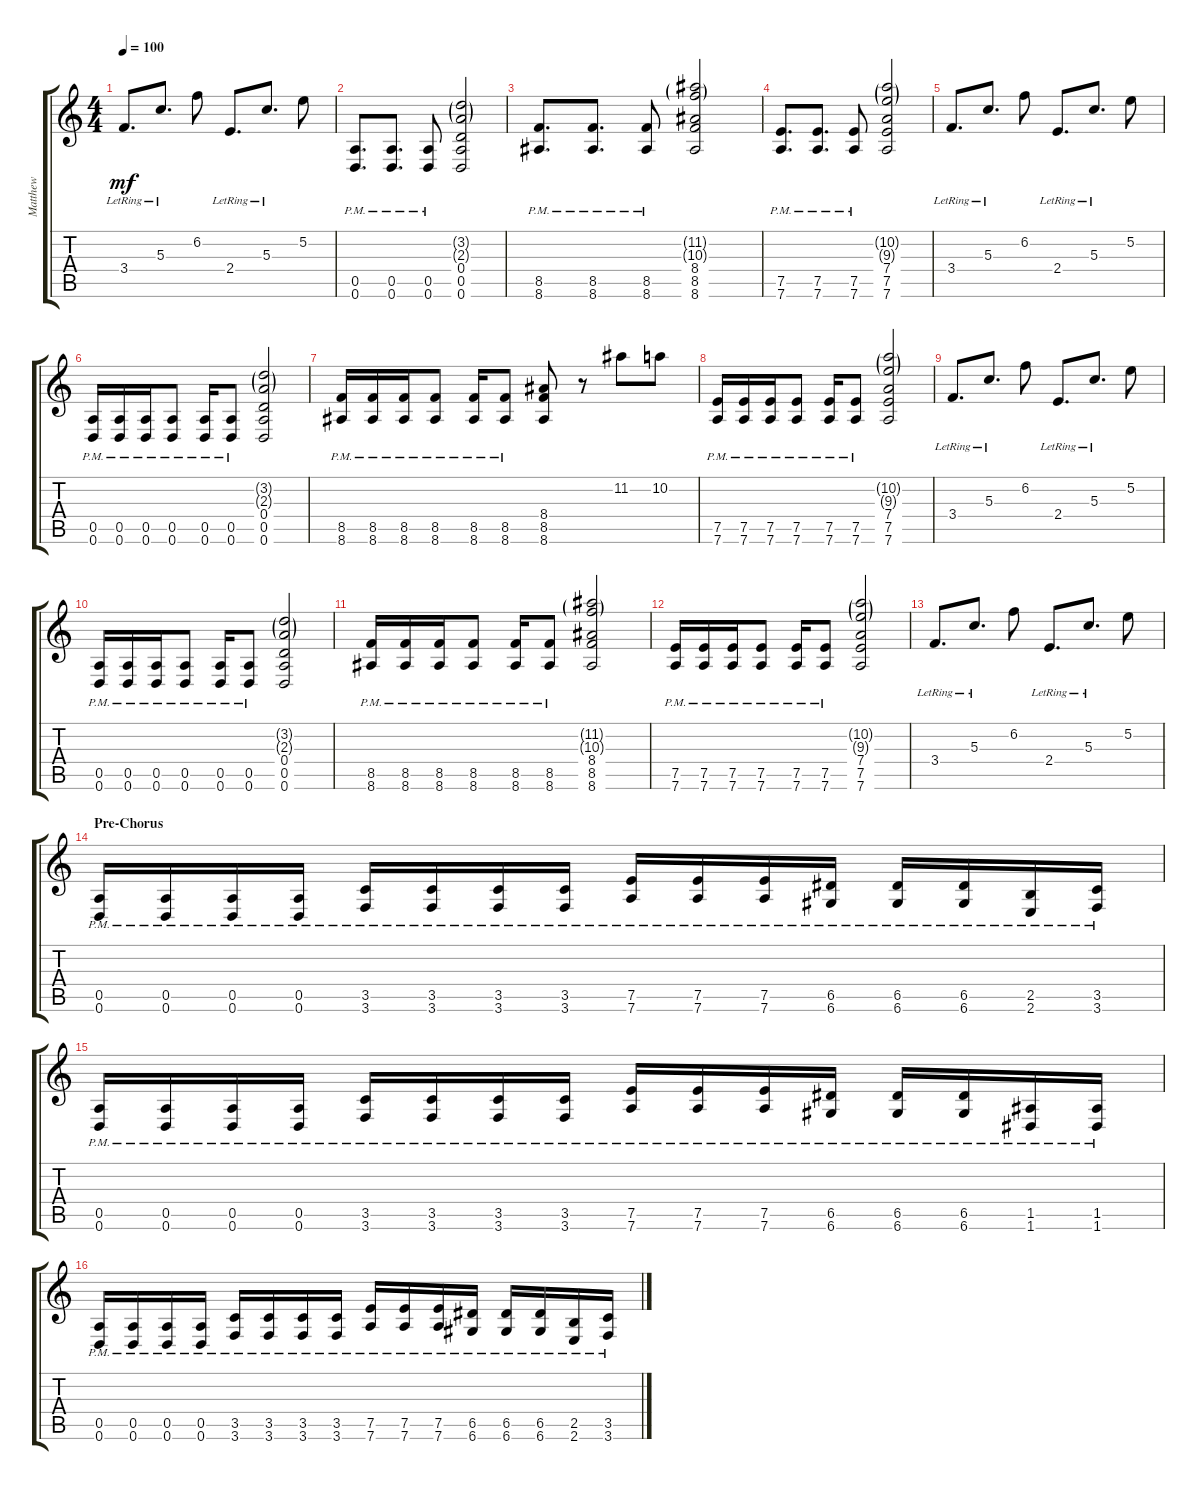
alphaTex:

\track ("Matthew" "Matthew") {instrument distortionguitar}
\staff {score tabs}
\tuning (E4 B3 G3 D3 A2 D2) {hide}
\ts (4 4)
\tempo 100
\clef g2
\ks c
3.4{lr}.8{d dy mf} 5.3{lr}.8{d} 6.2.8 2.4{lr}.8{d} 5.3{lr}.8{d} 5.2.8 |
(0.5{pm} 0.6{pm}).8{d} (0.5{pm} 0.6{pm}).8{d} (0.5{pm} 0.6{pm}).8 (3.2{g} 2.3{g} 0.4 0.5 0.6).2 |
(8.5{pm} 8.6{pm}).8{d} (8.5{pm} 8.6{pm}).8{d} (8.5{pm} 8.6{pm}).8 (11.2{g} 10.3{g} 8.4 8.5 8.6).2 |
(7.5{pm} 7.6{pm}).8{d} (7.5{pm} 7.6{pm}).8{d} (7.5{pm} 7.6{pm}).8 (10.2{g} 9.3{g} 7.4 7.5 7.6).2 |
3.4{lr}.8{d} 5.3{lr}.8{d} 6.2.8 2.4{lr}.8{d} 5.3{lr}.8{d} 5.2.8 |
(0.5{pm} 0.6{pm}).16 (0.5{pm} 0.6{pm}).16 (0.5{pm} 0.6{pm}).16 (0.5{pm} 0.6{pm}).8 (0.5{pm} 0.6{pm}).16 (0.5{pm} 0.6{pm}).8 (3.2{g} 2.3{g} 0.4 0.5 0.6).2 |
(8.5{pm} 8.6{pm}).16 (8.5{pm} 8.6{pm}).16 (8.5{pm} 8.6{pm}).16 (8.5{pm} 8.6{pm}).8 (8.5{pm} 8.6{pm}).16 (8.5{pm} 8.6{pm}).8 (8.4 8.5 8.6).8 r.8 11.2.8 10.2.8 |
(7.5{pm} 7.6{pm}).16 (7.5{pm} 7.6{pm}).16 (7.5{pm} 7.6{pm}).16 (7.5{pm} 7.6{pm}).8 (7.5{pm} 7.6{pm}).16 (7.5{pm} 7.6{pm}).8 (10.2{g} 9.3{g} 7.4 7.5 7.6).2 |
3.4{lr}.8{d} 5.3{lr}.8{d} 6.2.8 2.4{lr}.8{d} 5.3{lr}.8{d} 5.2.8 |
(0.5{pm} 0.6{pm}).16 (0.5{pm} 0.6{pm}).16 (0.5{pm} 0.6{pm}).16 (0.5{pm} 0.6{pm}).8 (0.5{pm} 0.6{pm}).16 (0.5{pm} 0.6{pm}).8 (3.2{g} 2.3{g} 0.4 0.5 0.6).2 |
(8.5{pm} 8.6{pm}).16 (8.5{pm} 8.6{pm}).16 (8.5{pm} 8.6{pm}).16 (8.5{pm} 8.6{pm}).8 (8.5{pm} 8.6{pm}).16 (8.5{pm} 8.6{pm}).8 (11.2{g} 10.3{g} 8.4 8.5 8.6).2 |
(7.5{pm} 7.6{pm}).16 (7.5{pm} 7.6{pm}).16 (7.5{pm} 7.6{pm}).16 (7.5{pm} 7.6{pm}).8 (7.5{pm} 7.6{pm}).16 (7.5{pm} 7.6{pm}).8 (10.2{g} 9.3{g} 7.4 7.5 7.6).2 |
3.4{lr}.8{d} 5.3{lr}.8{d} 6.2.8 2.4{lr}.8{d} 5.3{lr}.8{d} 5.2.8 |
\section ("" "Pre-Chorus")
(0.5{pm} 0.6{pm}).16 (0.5{pm} 0.6{pm}).16 (0.5{pm} 0.6{pm}).16 (0.5{pm} 0.6{pm}).16 (3.5{pm} 3.6{pm}).16 (3.5{pm} 3.6{pm}).16 (3.5{pm} 3.6{pm}).16 (3.5{pm} 3.6{pm}).16 (7.5{pm} 7.6{pm}).16 (7.5{pm} 7.6{pm}).16 (7.5{pm} 7.6{pm}).16 (6.5{pm} 6.6{pm}).16 (6.5{pm} 6.6{pm}).16 (6.5{pm} 6.6{pm}).16 (2.5{pm} 2.6{pm}).16 (3.5{pm} 3.6{pm}).16 |
(0.5{pm} 0.6{pm}).16 (0.5{pm} 0.6{pm}).16 (0.5{pm} 0.6{pm}).16 (0.5{pm} 0.6{pm}).16 (3.5{pm} 3.6{pm}).16 (3.5{pm} 3.6{pm}).16 (3.5{pm} 3.6{pm}).16 (3.5{pm} 3.6{pm}).16 (7.5{pm} 7.6{pm}).16 (7.5{pm} 7.6{pm}).16 (7.5{pm} 7.6{pm}).16 (6.5{pm} 6.6{pm}).16 (6.5{pm} 6.6{pm}).16 (6.5{pm} 6.6{pm}).16 (1.5{pm} 1.6{pm}).16 (1.5{pm} 1.6{pm}).16 |
(0.5{pm} 0.6{pm}).16 (0.5{pm} 0.6{pm}).16 (0.5{pm} 0.6{pm}).16 (0.5{pm} 0.6{pm}).16 (3.5{pm} 3.6{pm}).16 (3.5{pm} 3.6{pm}).16 (3.5{pm} 3.6{pm}).16 (3.5{pm} 3.6{pm}).16 (7.5{pm} 7.6{pm}).16 (7.5{pm} 7.6{pm}).16 (7.5{pm} 7.6{pm}).16 (6.5{pm} 6.6{pm}).16 (6.5{pm} 6.6{pm}).16 (6.5{pm} 6.6{pm}).16 (2.5{pm} 2.6{pm}).16 (3.5{pm} 3.6{pm}).16
